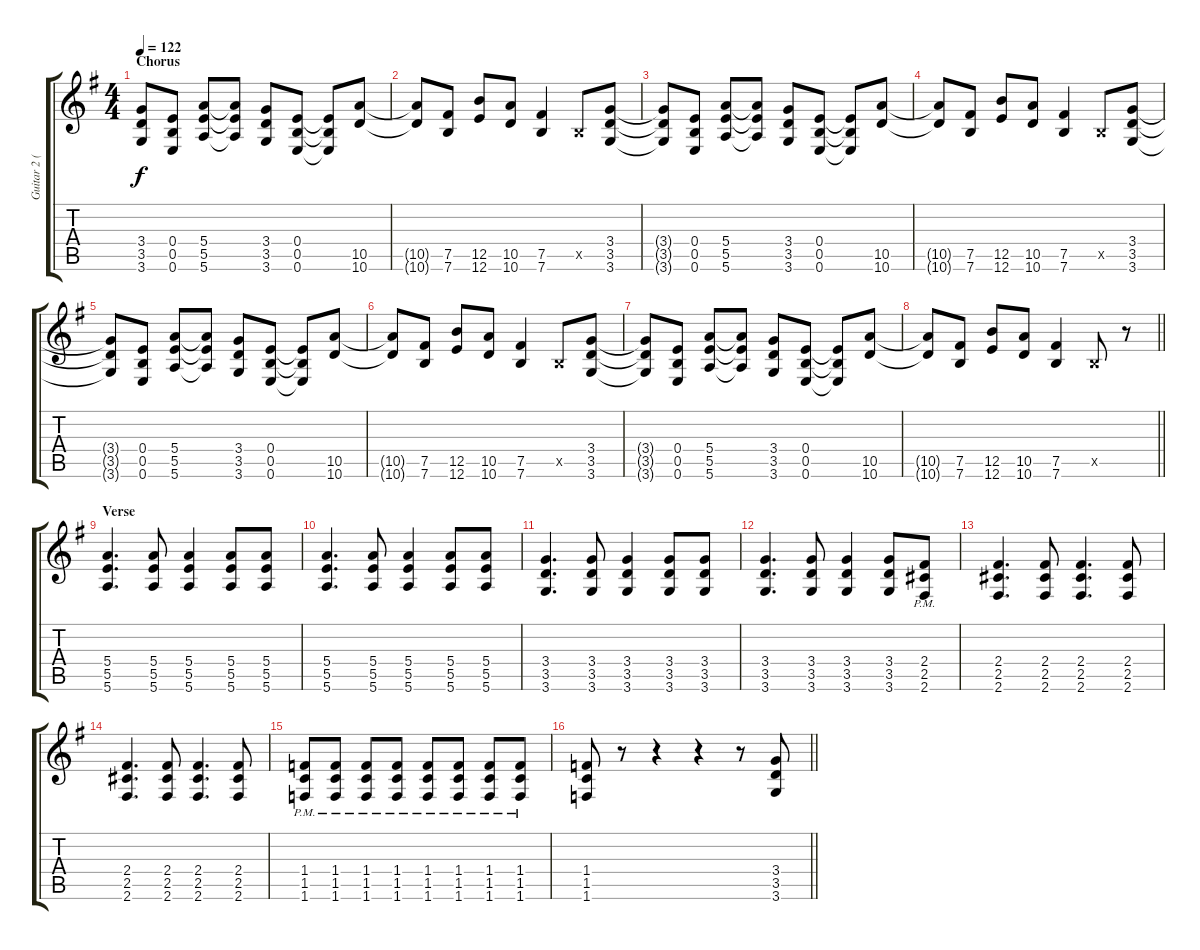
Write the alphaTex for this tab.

\track ("Guitar 2 (Em tuning)" "Guitar 2 (") {instrument overdrivenguitar}
\staff {score tabs}
\tuning (E4 B3 G3 E3 B2 E2) {hide}
\ts (4 4)
\section ("" "Chorus")
\tempo 122
\clef g2
\ks g
(3.4{t} 3.5{t} 3.6{t}).8{dy f} (0.4 0.5 0.6).8 (5.4 5.5 5.6).8 (5.4{t} 5.5{t} 5.6{t}).8 (3.4 3.5 3.6).8 (0.4 0.5 0.6).8 (0.4{t} 0.5{t} 0.6{t}).8 (10.5 10.6).8 |
(10.5{t} 10.6{t}).8 (7.5 7.6).8 (12.5 12.6).8 (10.5 10.6).8 (7.5 7.6).4 0.5{x}.8 (3.4 3.5 3.6).8 |
(3.4{t} 3.5{t} 3.6{t}).8 (0.4 0.5 0.6).8 (5.4 5.5 5.6).8 (5.4{t} 5.5{t} 5.6{t}).8 (3.4 3.5 3.6).8 (0.4 0.5 0.6).8 (0.4{t} 0.5{t} 0.6{t}).8 (10.5 10.6).8 |
(10.5{t} 10.6{t}).8 (7.5 7.6).8 (12.5 12.6).8 (10.5 10.6).8 (7.5 7.6).4 0.5{x}.8 (3.4 3.5 3.6).8 |
(3.4{t} 3.5{t} 3.6{t}).8 (0.4 0.5 0.6).8 (5.4 5.5 5.6).8 (5.4{t} 5.5{t} 5.6{t}).8 (3.4 3.5 3.6).8 (0.4 0.5 0.6).8 (0.4{t} 0.5{t} 0.6{t}).8 (10.5 10.6).8 |
(10.5{t} 10.6{t}).8 (7.5 7.6).8 (12.5 12.6).8 (10.5 10.6).8 (7.5 7.6).4 0.5{x}.8 (3.4 3.5 3.6).8 |
(3.4{t} 3.5{t} 3.6{t}).8 (0.4 0.5 0.6).8 (5.4 5.5 5.6).8 (5.4{t} 5.5{t} 5.6{t}).8 (3.4 3.5 3.6).8 (0.4 0.5 0.6).8 (0.4{t} 0.5{t} 0.6{t}).8 (10.5 10.6).8 |
\barLineRight lightlight
(10.5{t} 10.6{t}).8 (7.5 7.6).8 (12.5 12.6).8 (10.5 10.6).8 (7.5 7.6).4 0.5{x}.8 r.8 |
\section ("" "Verse")
(5.4 5.5 5.6).4{d} (5.4 5.5 5.6).8 (5.4 5.5 5.6).4 (5.4 5.5 5.6).8 (5.4 5.5 5.6).8 |
(5.4 5.5 5.6).4{d} (5.4 5.5 5.6).8 (5.4 5.5 5.6).4 (5.4 5.5 5.6).8 (5.4 5.5 5.6).8 |
(3.4 3.5 3.6).4{d} (3.4 3.5 3.6).8 (3.4 3.5 3.6).4 (3.4 3.5 3.6).8 (3.4 3.5 3.6).8 |
(3.4 3.5 3.6).4{d} (3.4 3.5 3.6).8 (3.4 3.5 3.6).4 (3.4 3.5 3.6).8 (2.4{pm} 2.5{pm} 2.6{pm}).8 |
(2.4 2.5 2.6).4{d} (2.4 2.5 2.6).8 (2.4 2.5 2.6).4{d} (2.4 2.5 2.6).8 |
(2.4 2.5 2.6).4{d} (2.4 2.5 2.6).8 (2.4 2.5 2.6).4{d} (2.4 2.5 2.6).8 |
(1.4{pm} 1.5{pm} 1.6{pm}).8 (1.4{pm} 1.5{pm} 1.6{pm}).8 (1.4{pm} 1.5{pm} 1.6{pm}).8 (1.4{pm} 1.5{pm} 1.6{pm}).8 (1.4{pm} 1.5{pm} 1.6{pm}).8 (1.4{pm} 1.5{pm} 1.6{pm}).8 (1.4{pm} 1.5{pm} 1.6{pm}).8 (1.4{pm} 1.5{pm} 1.6{pm}).8 |
\barLineRight lightlight
(1.4 1.5 1.6).8 r.8 r.4 r.4 r.8 (3.4 3.5 3.6).8
